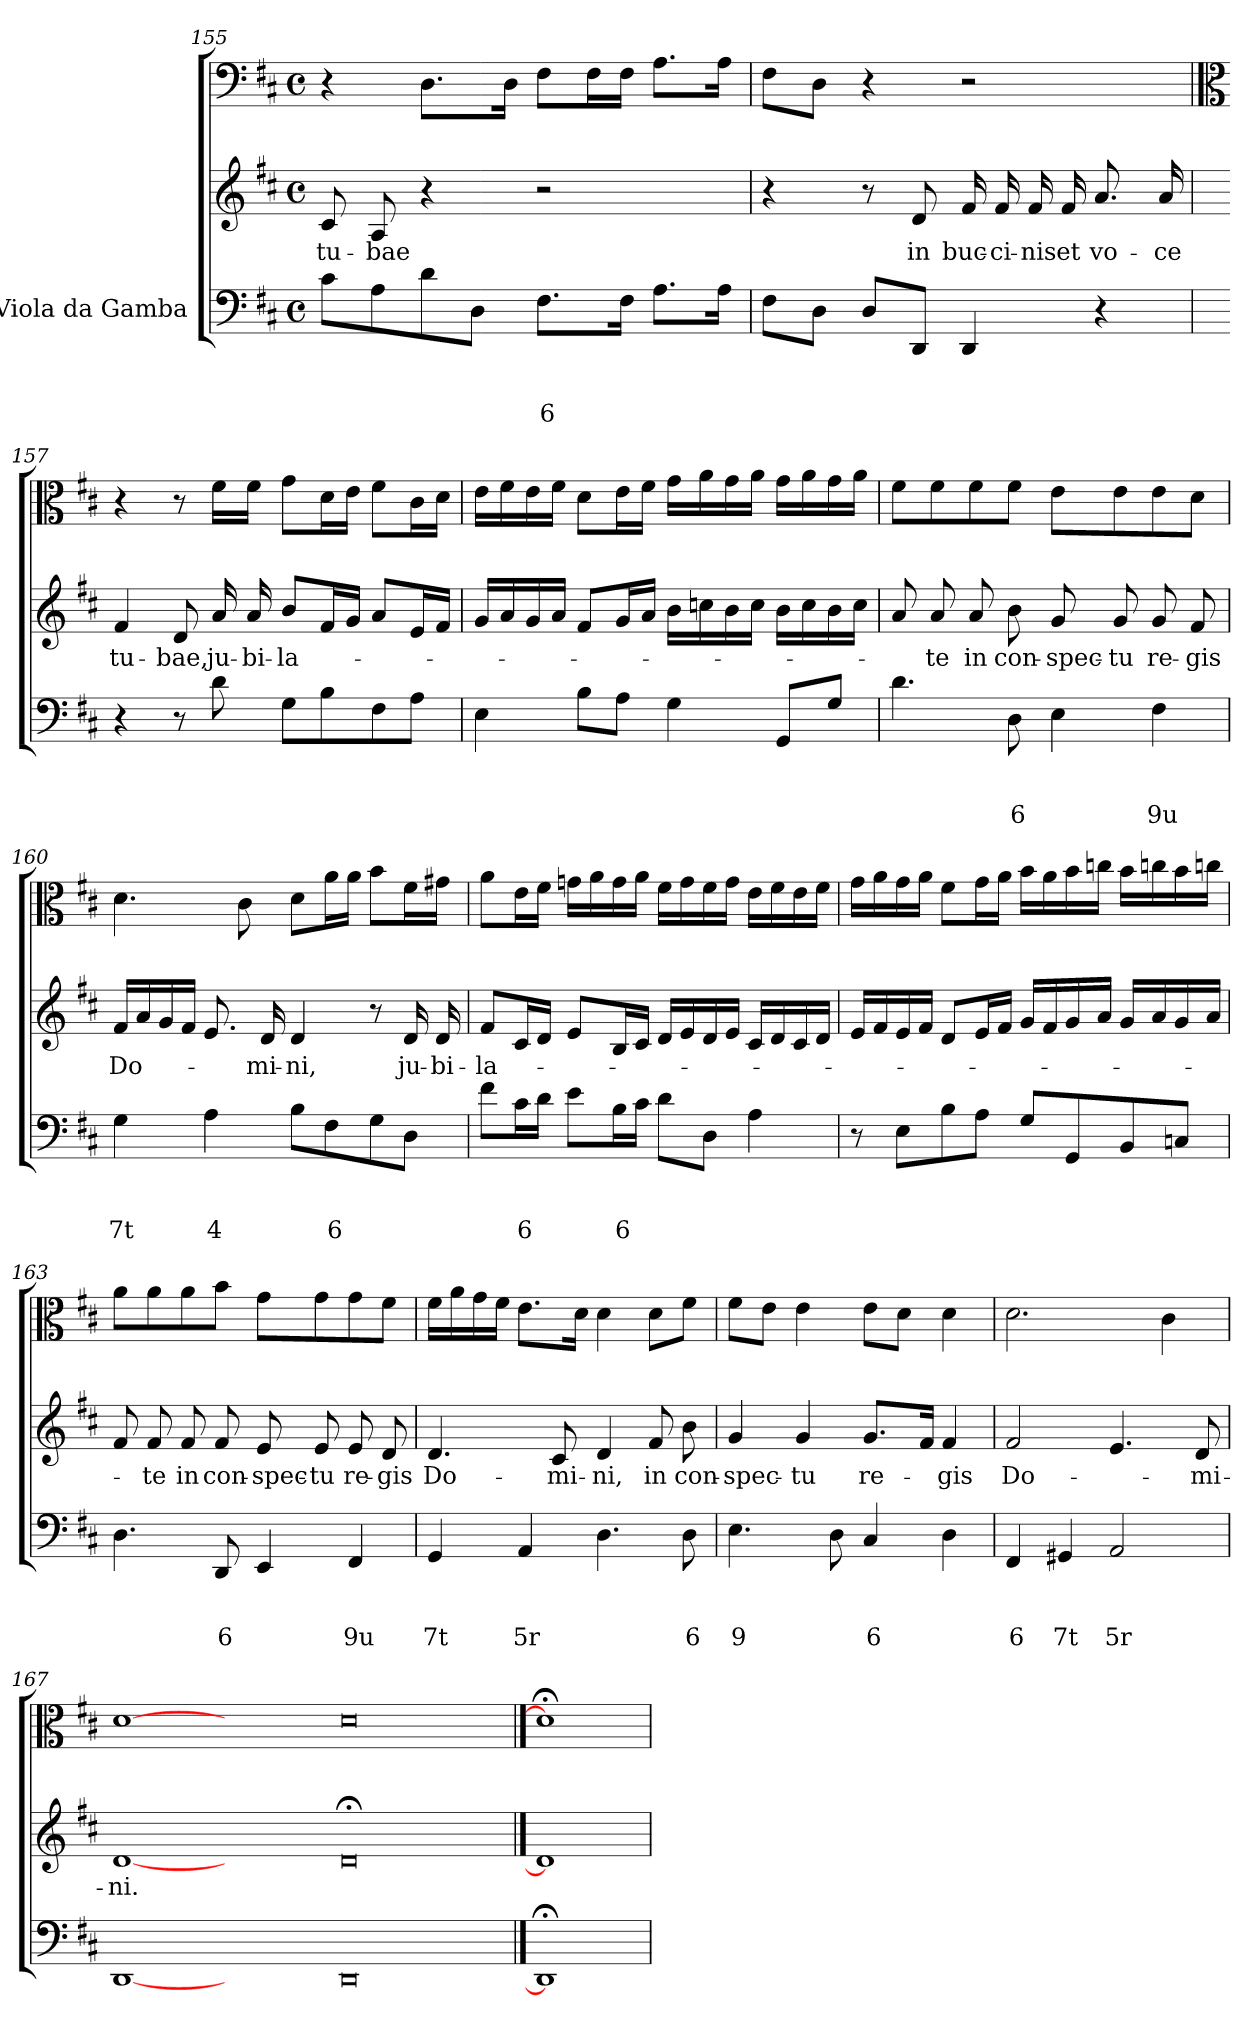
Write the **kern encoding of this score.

**kern	**text	**text	**text	**kern	**text	**kern
*part1	*part1	*part1	*part1	*part1	*part1	*part1
*staff3	*staff3	*staff3	*staff3	*staff2	*staff2	*staff1
*I"Viola da Gamba	*	*	*	*	*	*
*clefF4	*	*	*	*clefG2	*	*clefF4
*k[f#c#]	*	*	*	*k[f#c#]	*	*k[f#c#]
*D:	*	*	*	*D:	*	*D:
*M4/4	*	*	*	*M4/4	*	*M4/4
*met(c)	*	*	*	*met(c)	*	*met(c)
=155	=155	=155	=155	=155	=155	=155
!	!	!	!	!	!LO:LY:b	!
8c#\L	.	.	.	8c#/	tu-	4r
!	!	!	!	!	!LO:LY:b	!
8A\	.	.	.	8A/	-bae	.
8d\	.	.	.	4r	.	8.D\L
8D\J	.	.	.	.	.	.
.	.	.	.	.	.	16D\Jk
!	!	!	!LO:LY:b	!	!	!
8.F#\L	.	.	6	2r	.	8F#\L
.	.	.	.	.	.	16F#\L
16F#\Jk	.	.	.	.	.	16F#\JJ
8.A\L	.	.	.	.	.	8.A\L
16A\Jk	.	.	.	.	.	16A\Jk
!!LO:LB:g=z
=156	=156	=156	=156	=156	=156	=156
8F#\L	.	.	.	4r	.	8F#\L
8D\J	.	.	.	.	.	8D\J
8D/L	.	.	.	8r	.	4r
!	!	!	!	!	!LO:LY:b	!
8DD/J	.	.	.	8d/	in	.
!	!	!	!	!	!LO:LY:b	!
4DD/	.	.	.	16f#/	buc-	2r
!	!	!	!	!	!LO:LY:b	!
.	.	.	.	16f#/	-ci-	.
!	!	!	!	!	!LO:LY:b	!
.	.	.	.	16f#/	-nis	.
!	!	!	!	!	!LO:LY:b	!
.	.	.	.	16f#/	et	.
!	!	!	!	!	!LO:LY:b	!
4r	.	.	.	8.a/	vo-	.
!	!	!	!	!	!LO:LY:b	!
.	.	.	.	16a/	-ce	.
=157	=157	=157	=157	=157	=157	=157
*	*	*	*	*	*	*clefC3
!	!	!	!	!	!LO:LY:b	!
4r	.	.	.	4f#/	tu-	4r
!	!	!	!	!	!LO:LY:b	!
8r	.	.	.	8d/	-bae,	8r
!	!	!	!	!	!LO:LY:b	!
8d\	.	.	.	16a/	ju-	16f#\LL
!	!	!	!	!	!LO:LY:b	!
.	.	.	.	16a/	-bi-	16f#\JJ
!	!	!	!	!	!LO:LY:b	!
8G\L	.	.	.	8b/L	-la-	8g\L
8B\	.	.	.	16f#/L	.	16d\L
.	.	.	.	16g/JJ	.	16e\JJ
8F#\	.	.	.	8a/L	.	8f#\L
8A\J	.	.	.	16e/L	.	16c#\L
.	.	.	.	16f#/JJ	.	16d\JJ
=158	=158	=158	=158	=158	=158	=158
4E\	.	.	.	16g/LL	.	16e\LL
.	.	.	.	16a/	.	16f#\
.	.	.	.	16g/	.	16e\
.	.	.	.	16a/JJ	.	16f#\JJ
8B\L	.	.	.	8f#/L	.	8d\L
8A\J	.	.	.	16g/L	.	16e\L
.	.	.	.	16a/JJ	.	16f#\JJ
4G\	.	.	.	16b\LL	.	16g\LL
.	.	.	.	16ccn\	.	16a\
.	.	.	.	16b\	.	16g\
.	.	.	.	16cc\JJ	.	16a\JJ
8GG/L	.	.	.	16b\LL	.	16g\LL
.	.	.	.	16cc\	.	16a\
8G/J	.	.	.	16b\	.	16g\
.	.	.	.	16cc\JJ	.	16a\JJ
!!LO:PB:g=z
=159	=159	=159	=159	=159	=159	=159
*^	*	*	*	*	*	*
4.d\	2.ryy	.	.	.	8a/	.	8f#\L
!	!	!	!	!	!	!LO:LY:b	!
.	.	.	.	.	8a/	-te	8f#\
!	!	!	!	!	!	!LO:LY:b	!
.	.	.	.	.	8a/	in	8f#\
!	!	!	!	!LO:LY:b	!	!LO:LY:b	!
8D\	.	.	.	6	8b\	con-	8f#\J
!	!	!	!	!	!	!LO:LY:b	!
4E\	.	.	.	.	8g/	-spec-	8e\L
!	!	!	!	!	!	!LO:LY:b	!
.	.	.	.	.	8g/	-tu	8e\
!	!	!	!	!LO:LY:b	!	!LO:LY:b	!
4F#\	8ryy	.	.	9u	8g/	re-	8e\
!	!	!	!	!	!	!LO:LY:b	!
.	8ryy	.	.	.	8f#/	-gis	8d\J
=160	=160	=160	=160	=160	=160	=160	=160
!	!	!	!	!LO:LY:b	!	!LO:LY:b	!
4G\	4.ryy	.	.	7t	16f#/LL	Do-	4.d\
.	.	.	.	.	16a/	.	.
.	.	.	.	.	16g/	.	.
.	.	.	.	.	16f#/JJ	.	.
!	!	!	!	!LO:LY:b	!	!	!
4A\	.	.	.	4	8.e/	.	.
.	8ryy	.	.	.	.	.	8c#\
!	!	!	!	!	!	!LO:LY:b	!
.	.	.	.	.	16d/	-mi-	.
!	!	!	!	!	!	!LO:LY:b	!
8B\L	2ryy	.	.	.	4d/	-ni,	8d\L
!	!	!	!	!LO:LY:b	!	!	!
8F#\	.	.	.	6	.	.	16a\L
.	.	.	.	.	.	.	16a\JJ
8G\	.	.	.	.	8r	.	8b\L
!	!	!	!	!	!	!LO:LY:b	!
8D\J	.	.	.	.	16d/	ju-	16f#\L
!	!	!	!	!	!	!LO:LY:b	!
.	.	.	.	.	16d/	-bi-	16g#X\JJ
*v	*v	*	*	*	*	*	*
=161	=161	=161	=161	=161	=161	=161
!	!	!	!	!	!LO:LY:b	!
8f#\L	.	.	.	8f#/L	-la-	8a\L
!	!	!	!LO:LY:b	!	!	!
16c#\L	.	.	6	16c#/L	.	16e\L
16d\JJ	.	.	.	16d/JJ	.	16f#\JJ
8e\L	.	.	.	8e/L	.	16gni\LL
.	.	.	.	.	.	16a\
!	!	!	!LO:LY:b	!	!	!
16B\L	.	.	6	16B/L	.	16g\
16c#\JJ	.	.	.	16c#/JJ	.	16a\JJ
8d\L	.	.	.	16d/LL	.	16f#\LL
.	.	.	.	16e/	.	16g\
8D\J	.	.	.	16d/	.	16f#\
.	.	.	.	16e/JJ	.	16g\JJ
4A\	.	.	.	16c#/LL	.	16e\LL
.	.	.	.	16d/	.	16f#\
.	.	.	.	16c#/	.	16e\
.	.	.	.	16d/JJ	.	16f#\JJ
!!LO:LB:g=z
=162	=162	=162	=162	=162	=162	=162
8r	.	.	.	16e/LL	.	16g\LL
.	.	.	.	16f#/	.	16a\
8E\L	.	.	.	16e/	.	16g\
.	.	.	.	16f#/JJ	.	16a\JJ
8B\	.	.	.	8d/L	.	8f#\L
8A\J	.	.	.	16e/L	.	16g\L
.	.	.	.	16f#/JJ	.	16a\JJ
8G/L	.	.	.	16g/LL	.	16b\LL
.	.	.	.	16f#/	.	16a\
8GG/	.	.	.	16g/	.	16b\
.	.	.	.	16a/JJ	.	16ccn\JJ
8BB/	.	.	.	16g/LL	.	16b\LL
.	.	.	.	16a/	.	16ccn\
8Cn/J	.	.	.	16g/	.	16b\
.	.	.	.	16a/JJ	.	16ccn\JJ
=163	=163	=163	=163	=163	=163	=163
*^	*	*	*	*	*	*
4.D\	2.ryy	.	.	.	8f#/	.	8a\L
!	!	!	!	!	!	!LO:LY:b	!
.	.	.	.	.	8f#/	-te	8a\
!	!	!	!	!	!	!LO:LY:b	!
.	.	.	.	.	8f#/	in	8a\
!	!	!	!	!LO:LY:b	!	!LO:LY:b	!
8DD/	.	.	.	6	8f#/	con-	8b\J
!	!	!	!	!	!	!LO:LY:b	!
4EE/	.	.	.	.	8e/	-spec-	8g\L
!	!	!	!	!	!	!LO:LY:b	!
.	.	.	.	.	8e/	-tu	8g\
!	!	!	!	!LO:LY:b	!	!LO:LY:b	!
4FF#/	8ryy	.	.	9u	8e/	re-	8g\
!	!	!	!	!	!	!LO:LY:b	!
.	8ryy	.	.	.	8d/	-gis	8f#\J
=164	=164	=164	=164	=164	=164	=164	=164
!	!	!	!	!LO:LY:b	!	!LO:LY:b	!
4GG/	4ryy	.	.	7t	4.d/	Do-	16f#\LL
.	.	.	.	.	.	.	16a\
.	.	.	.	.	.	.	16g\
.	.	.	.	.	.	.	16f#\JJ
!	!	!	!	!LO:LY:b	!	!	!
4AA/	8ryy	.	.	5r	.	.	8.e\L
!	!	!	!	!	!	!LO:LY:b	!
.	8ryy	.	.	.	8c#/	-mi-	.
.	.	.	.	.	.	.	16d\Jk
!	!	!	!	!	!	!LO:LY:b	!
4.D\	2ryy	.	.	.	4d/	-ni,	4d\
!	!	!	!	!	!	!LO:LY:b	!
.	.	.	.	.	8f#/	in	8d\L
!	!	!	!	!LO:LY:b	!	!LO:LY:b	!
8D\	.	.	.	6	8b\	con-	8f#\J
!!LO:LB:g=z
=165	=165	=165	=165	=165	=165	=165	=165
!	!	!	!	!LO:LY:b	!	!LO:LY:b	!
4.E\	8ryy	.	.	9	4g/	-spec-	8f#\L
.	8ryy	.	.	.	.	.	8e\J
!	!	!	!	!	!	!LO:LY:b	!
.	2.ryy	.	.	.	4g/	-tu	4e\
8D\	.	.	.	.	.	.	.
!	!	!	!	!LO:LY:b	!	!LO:LY:b	!
4C#/	.	.	.	6	8.g/L	re-	8e\L
.	.	.	.	.	.	.	8d\J
.	.	.	.	.	16f#/Jk	.	.
!	!	!	!	!	!	!LO:LY:b	!
4D\	.	.	.	.	4f#/	-gis	4d\
=166	=166	=166	=166	=166	=166	=166	=166
!	!	!	!	!LO:LY:b	!	!LO:LY:b	!
4FF#/	2.ryy	.	.	6	2f#/	Do-	2.d\
!	!	!	!	!LO:LY:b	!	!	!
4GG#X/	.	.	.	7t	.	.	.
!	!	!	!	!LO:LY:b	!	!	!
2AA/	.	.	.	5r	4.e/	.	.
.	4ryy	.	.	.	.	.	4c#\
!	!	!	!	!	!	!LO:LY:b	!
.	.	.	.	.	8d/	-mi-	.
*v	*v	*	*	*	*	*	*
=167	=167	=167	=167	=167	=167	=167
!	!	!	!	!	!LO:LY:b	!
[1DD	.	.	.	[1d	-ni.	[1d
1ryy	.	.	.	1ryy	.	1ryy
0DD	.	.	.	0d;<	.	0d
==168	==168	==168	==168	==168	==168	==168
1DD;<]	.	.	.	1d]	.	1d;<]
=	=	=	=	=	=	=
*-	*-	*-	*-	*-	*-	*-
